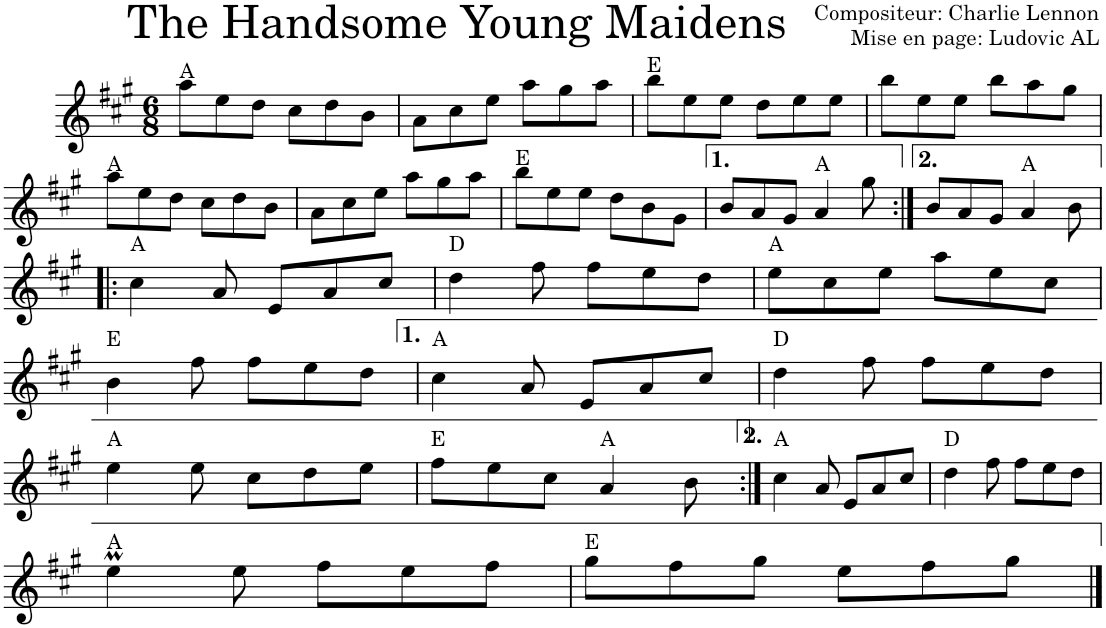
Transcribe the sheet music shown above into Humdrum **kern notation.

**kern	**harte
*part1	*part1
*staff1	*
*I"Voice	*
*I'V	*
*clefG2	*
*k[f#c#g#]	*
*M6/8	*
=1	=1
8aa\L	A:maj
8ee\	.
8dd\J	.
8cc#\L	.
8dd\	.
8b\J	.
=2	=2
8a\L	.
8cc#\	.
8ee\J	.
8aa\L	.
8gg#\	.
8aa\J	.
=3	=3
8bb\L	E:maj
8ee\	.
8ee\J	.
8dd\L	.
8ee\	.
8ee\J	.
=4	=4
8bb\L	.
8ee\	.
8ee\J	.
8bb\L	.
8aa\	.
8gg#\J	.
!!LO:LB:g=z
=5	=5
8aa\L	A:maj
8ee\	.
8dd\J	.
8cc#\L	.
8dd\	.
8b\J	.
=6	=6
8a\L	.
8cc#\	.
8ee\J	.
8aa\L	.
8gg#\	.
8aa\J	.
=7	=7
8bb\L	E:maj
8ee\	.
8ee\J	.
8dd\L	.
8b\	.
8g#\J	.
=8	=8
8b/L	.
8a/	.
8g#/J	.
4a/	A:maj
8gg#\	.
=9:|!	=9:|!
8b/L	.
8a/	.
8g#/J	.
4a/	A:maj
8b\	.
!!LO:LB:g=z
=10!|:	=10!|:
4cc#\	A:maj
8a/	.
8e/L	.
8a/	.
8cc#/J	.
=11	=11
4dd\	D:maj
8ff#\	.
8ff#\L	.
8ee\	.
8dd\J	.
=12	=12
8ee\L	A:maj
8cc#\	.
8ee\J	.
8aa\L	.
8ee\	.
8cc#\J	.
!!LO:LB:g=z
=13	=13
4b\	E:maj
8ff#\	.
8ff#\L	.
8ee\	.
8dd\J	.
=14	=14
4cc#\	A:maj
8a/	.
8e/L	.
8a/	.
8cc#/J	.
=15	=15
4dd\	D:maj
8ff#\	.
8ff#\L	.
8ee\	.
8dd\J	.
!!LO:LB:g=z
=16	=16
4ee\	A:maj
8ee\	.
8cc#\L	.
8dd\	.
8ee\J	.
=17	=17
8ff#\L	E:maj
8ee\	.
8cc#\J	.
4a/	A:maj
8b\	.
=18:|!	=18:|!
4cc#\	A:maj
8a/	.
8e/L	.
8a/	.
8cc#/J	.
=19	=19
4dd\	D:maj
8ff#\	.
8ff#\L	.
8ee\	.
8dd\J	.
!!LO:LB:g=z
=20	=20
4eeM\	A:maj
8ee\	.
8ff#\L	.
8ee\	.
8ff#\J	.
=21	=21
8gg#\L	E:maj
8ff#\	.
8gg#\J	.
8ee\L	.
8ff#\	.
8gg#\J	.
==	==
*-	*-
